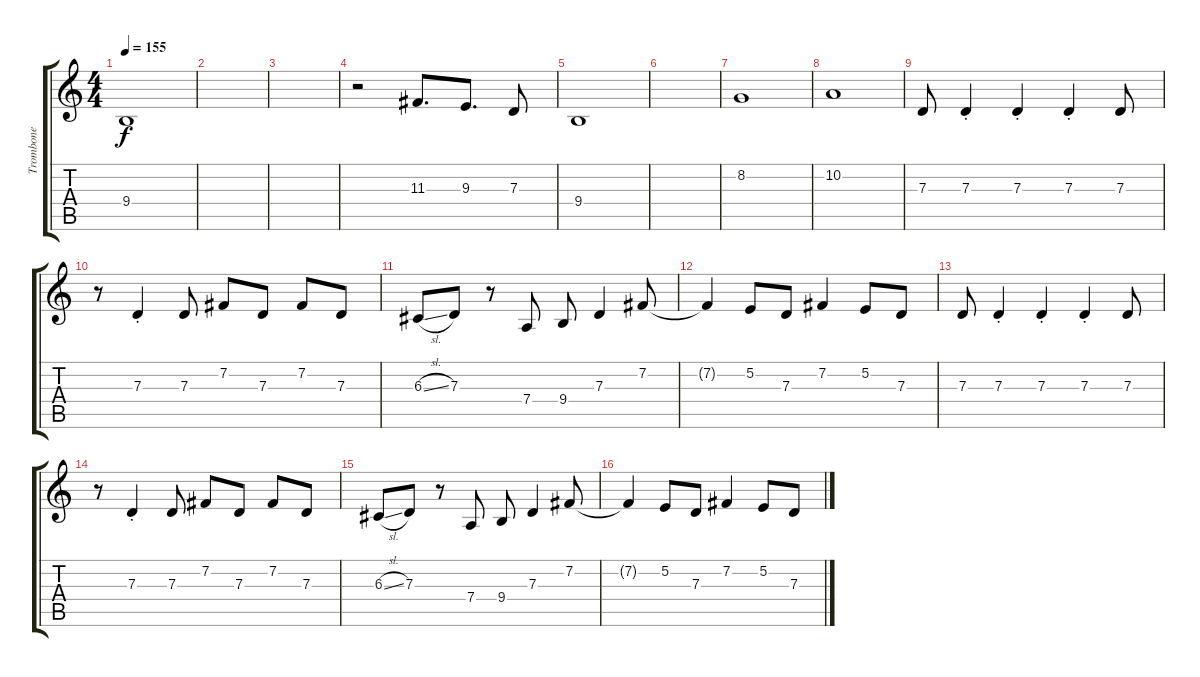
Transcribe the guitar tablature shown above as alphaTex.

\track ("Trombone" "Trombone") {instrument trombone}
\staff {score tabs}
\tuning (E4 B3 G3 D3 A2 E2) {hide}
\ts (4 4)
\tempo 155
\clef g2
\ks c
9.4.1{dy f} |
|
|
r.2 11.3.8{d} 9.3.8{d} 7.3.8 |
9.4.1 |
|
8.2.1 |
10.2.1 |
7.3.8 7.3{st}.4 7.3{st}.4 7.3{st}.4 7.3.8 |
r.8 7.3{st}.4 7.3.8 7.2.8 7.3.8 7.2.8 7.3.8 |
6.3{sl}.8 7.3.8 r.8 7.4.8 9.4.8 7.3.4 7.2.8 |
7.2{t}.4 5.2.8 7.3.8 7.2.4 5.2.8 7.3.8 |
7.3.8 7.3{st}.4 7.3{st}.4 7.3{st}.4 7.3.8 |
r.8 7.3{st}.4 7.3.8 7.2.8 7.3.8 7.2.8 7.3.8 |
6.3{sl}.8 7.3.8 r.8 7.4.8 9.4.8 7.3.4 7.2.8 |
7.2{t}.4 5.2.8 7.3.8 7.2.4 5.2.8 7.3.8
